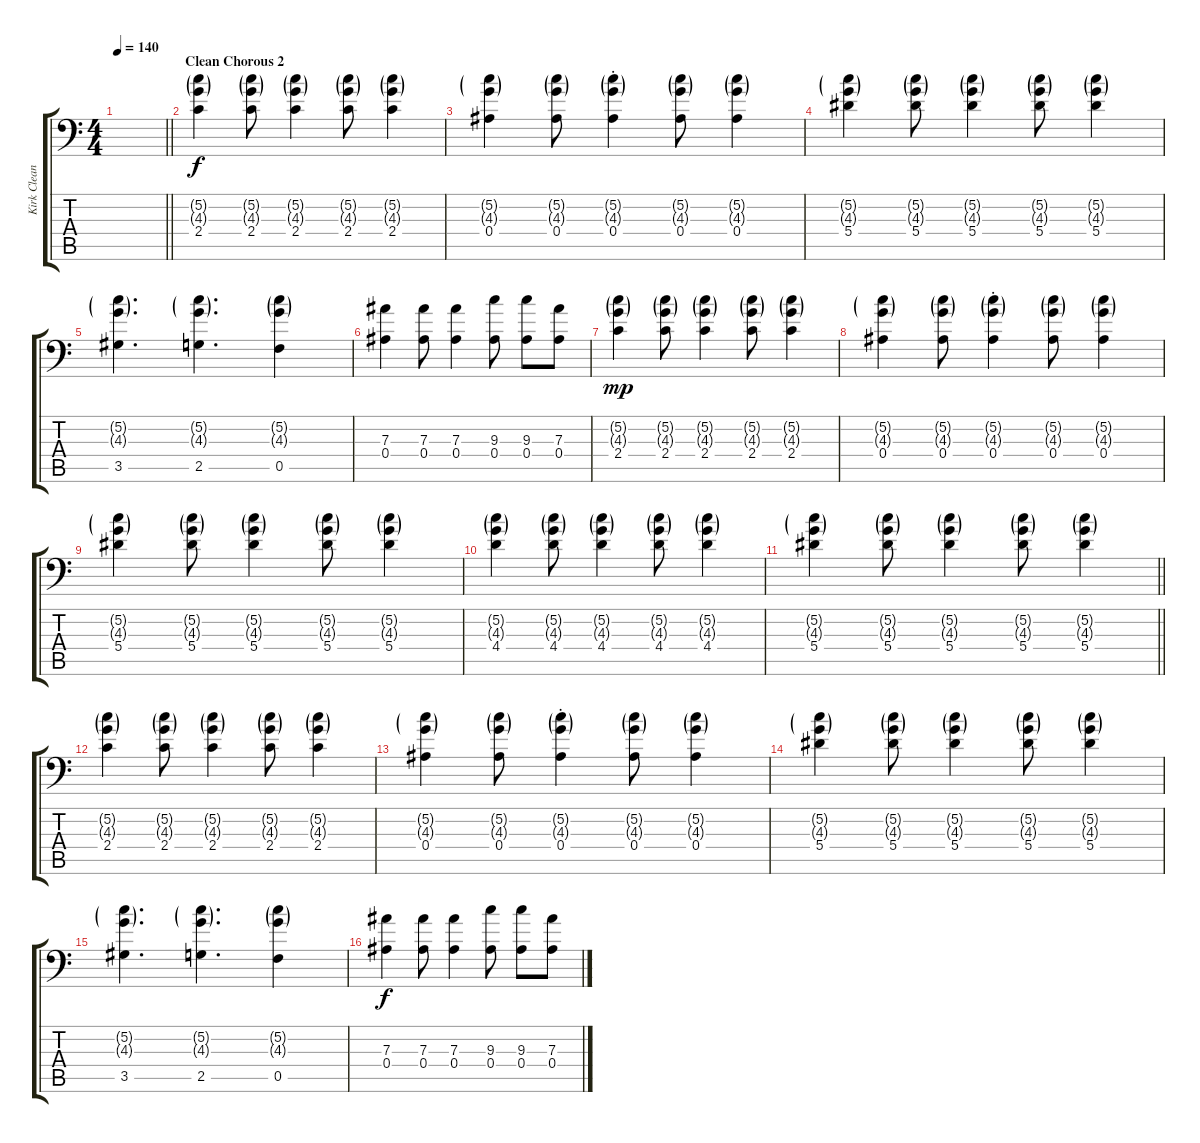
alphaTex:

\track ("Kirk Clean" "Kirk Clean") {instrument electricguitarclean}
\staff {score tabs}
\tuning (C4 G3 Eb3 Bb2 F2 Bb1) {hide}
\ts (4 4)
\tempo 140
\clef f4
\barLineRight lightlight
\ks c
|
\section ("" "Clean Chorous 2")
(5.2{g} 4.3{g} 2.4).4 (5.2{g} 4.3{g} 2.4).8 (5.2{g} 4.3{g} 2.4).4 (5.2{g} 4.3{g} 2.4).8 (5.2{g} 4.3{g} 2.4).4 |
(5.2{g} 4.3{g} 0.4).4 (5.2{g} 4.3{g} 0.4).8 (5.2{g} 4.3{g} 0.4{st}).4 (5.2{g} 4.3{g} 0.4).8 (5.2{g} 4.3{g} 0.4).4 |
(5.2{g} 4.3{g} 5.4).4 (5.2{g} 4.3{g} 5.4).8 (5.2{g} 4.3{g} 5.4).4 (5.2{g} 4.3{g} 5.4).8 (5.2{g} 4.3{g} 5.4).4 |
(5.2{g} 4.3{g} 3.5).4{d} (5.2{g} 4.3{g} 2.5).4{d} (5.2{g} 4.3{g} 0.5).4 |
(7.3 0.4).4{dy f} (7.3 0.4).8 (7.3 0.4).4 (9.3 0.4).8 (9.3 0.4).8 (7.3 0.4).8 |
(5.2{g} 4.3{g} 2.4).4{dy mp} (5.2{g} 4.3{g} 2.4).8 (5.2{g} 4.3{g} 2.4).4 (5.2{g} 4.3{g} 2.4).8 (5.2{g} 4.3{g} 2.4).4 |
(5.2{g} 4.3{g} 0.4).4 (5.2{g} 4.3{g} 0.4).8 (5.2{g} 4.3{g} 0.4{st}).4 (5.2{g} 4.3{g} 0.4).8 (5.2{g} 4.3{g} 0.4).4 |
(5.2{g} 4.3{g} 5.4).4 (5.2{g} 4.3{g} 5.4).8 (5.2{g} 4.3{g} 5.4).4 (5.2{g} 4.3{g} 5.4).8 (5.2{g} 4.3{g} 5.4).4 |
(5.2{g} 4.3{g} 4.4).4 (5.2{g} 4.3{g} 4.4).8 (5.2{g} 4.3{g} 4.4).4 (5.2{g} 4.3{g} 4.4).8 (5.2{g} 4.3{g} 4.4).4 |
\barLineRight lightlight
(5.2{g} 4.3{g} 5.4).4 (5.2{g} 4.3{g} 5.4).8 (5.2{g} 4.3{g} 5.4).4 (5.2{g} 4.3{g} 5.4).8 (5.2{g} 4.3{g} 5.4).4 |
\section ("" "")
(5.2{g} 4.3{g} 2.4).4 (5.2{g} 4.3{g} 2.4).8 (5.2{g} 4.3{g} 2.4).4 (5.2{g} 4.3{g} 2.4).8 (5.2{g} 4.3{g} 2.4).4 |
(5.2{g} 4.3{g} 0.4).4 (5.2{g} 4.3{g} 0.4).8 (5.2{g} 4.3{g} 0.4{st}).4 (5.2{g} 4.3{g} 0.4).8 (5.2{g} 4.3{g} 0.4).4 |
(5.2{g} 4.3{g} 5.4).4 (5.2{g} 4.3{g} 5.4).8 (5.2{g} 4.3{g} 5.4).4 (5.2{g} 4.3{g} 5.4).8 (5.2{g} 4.3{g} 5.4).4 |
(5.2{g} 4.3{g} 3.5).4{d} (5.2{g} 4.3{g} 2.5).4{d} (5.2{g} 4.3{g} 0.5).4 |
(7.3 0.4).4{dy f} (7.3 0.4).8 (7.3 0.4).4 (9.3 0.4).8 (9.3 0.4).8 (7.3 0.4).8
